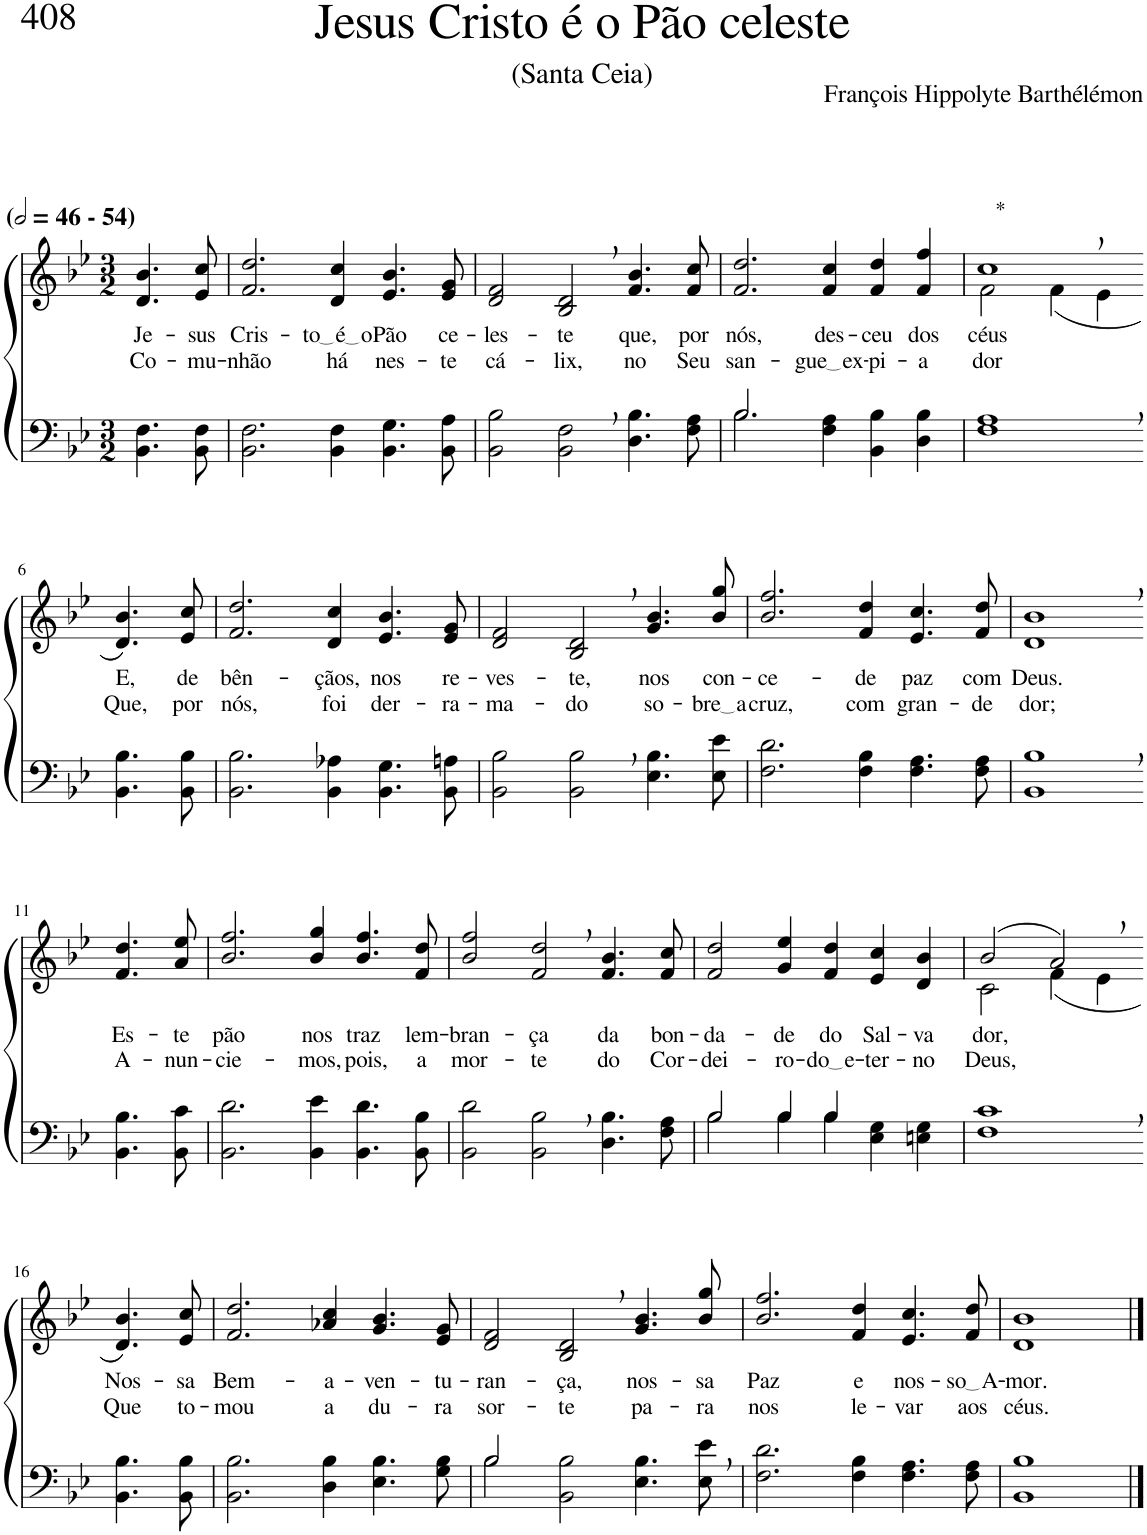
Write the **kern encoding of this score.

**kern	**kern	**text	**text
*part2	*part1	*part1	*part1
*staff2	*staff1	*staff1	*staff1
*I"Parte III e IV	*I"Parte I e II	*	*
*clefF4	*clefG2	*	*
*Trd1c2	*Trd1c2	*	*
*k[b-e-]	*k[b-e-]	*	*
*M3/2	*M3/2	*	*
*MM92	*MM92	*	*
=1	=1	=1	=1
!	!LO:TX:a:B:t=(	!	!
!	!LO:TX:a:B:t=- 54)	!	!
!	!	!LO:LY:b	!LO:LY:b
4.BB-\ 4.F\	4.d/ 4.b-/	Je-	Co-
!	!	!LO:LY:b	!LO:LY:b
8BB-\ 8F\	8e-/ 8cc/	-sus	-mu-
=2	=2	=2	=2
!	!	!LO:LY:b	!LO:LY:b
2.BB-\ 2.F\	2.f/ 2.dd/	Cris-	-nhão
!	!	!LO:LY:b	!LO:LY:b
4BB-\ 4F\	4d/ 4cc/	to é o	há
!	!	!LO:LY:b	!LO:LY:b
4.BB-\ 4.G\	4.e-/ 4.b-/	Pão	nes-
!	!	!LO:LY:b	!LO:LY:b
8BB-\ 8A\	8e-/ 8g/	ce-	-te
=3	=3	=3	=3
!	!	!LO:LY:b	!LO:LY:b
2BB-\ 2B-\	2d/ 2f/	-les-	cá-
!	!	!LO:LY:b	!LO:LY:b
2BB-\, 2F\,	2B-/, 2d/,	-te	-lix,
!	!	!LO:LY:b	!LO:LY:b
4.D\ 4.B-\	4.f/ 4.b-/	que,	no
!	!	!LO:LY:b	!LO:LY:b
8F\ 8A\	8f/ 8cc/	por	Seu
=4	=4	=4	=4
*^	*	*	*
!	!	!	!LO:LY:b	!LO:LY:b
2.B-/	2.B-\	2.f/ 2.dd/	nós,	san-
!	!	!	!LO:LY:b	!LO:LY:b
2.ryy	4F\ 4A\	4f/ 4cc/	des-	gue ex
!	!	!	!LO:LY:b	!LO:LY:b
.	4BB-\ 4B-\	4f/ 4dd/	-ceu	-pi-
!	!	!	!LO:LY:b	!LO:LY:b
.	4D\ 4B-\	4f/ 4ff/	dos	-a-
=5	=5	=5	=5	=5
*	*	*^	*	*
!	!	!LO:TX:a:t=*	!	!	!
!	!	!	!	!LO:LY:b	!LO:LY:b
*v	*v	*	*	*	*
1F, 1A,	1cc,	2f\	céus	-dor
.	.	(4f\	.	.
.	.	4e-\	.	.
!!LO:LB:g=z
=6-	=6-	=6-	=6-	=6-
!	!	!	!LO:LY:b	!LO:LY:b
*	*v	*v	*	*
4.BB-\ 4.B-\	4.d/ 4.b-/)	E,	Que,
!	!	!LO:LY:b	!LO:LY:b
8BB-\ 8B-\	8e-/ 8cc/	de	por
=7	=7	=7	=7
!	!	!LO:LY:b	!LO:LY:b
2.BB-\ 2.B-\	2.f/ 2.dd/	bên-	nós,
!	!	!LO:LY:b	!LO:LY:b
4BB-\ 4A-X\	4d/ 4cc/	-çãos,	foi
!	!	!LO:LY:b	!LO:LY:b
4.BB-\ 4.G\	4.e-/ 4.b-/	nos	der-
!	!	!LO:LY:b	!LO:LY:b
8BB-\ 8An\	8e-/ 8g/	re-	-ra-
=8	=8	=8	=8
!	!	!LO:LY:b	!LO:LY:b
2BB-\ 2B-\	2d/ 2f/	-ves-	-ma-
!	!	!LO:LY:b	!LO:LY:b
2BB-\, 2B-\,	2B-/, 2d/,	-te,	-do
!	!	!LO:LY:b	!LO:LY:b
4.E-\ 4.B-\	4.g/ 4.b-/	nos	so-
!	!	!LO:LY:b	!LO:LY:b
8E-\ 8e-\	8b-/ 8gg/	con-	bre a
=9	=9	=9	=9
!	!	!LO:LY:b	!LO:LY:b
2.F\ 2.d\	2.b-/ 2.ff/	-ce-	cruz,
!	!	!LO:LY:b	!LO:LY:b
4F\ 4B-\	4f/ 4dd/	-de	com
!	!	!LO:LY:b	!LO:LY:b
4.F\ 4.A\	4.e-/ 4.cc/	paz	gran-
!	!	!LO:LY:b	!LO:LY:b
8F\ 8A\	8f/ 8dd/	com	-de
=10	=10	=10	=10
!	!	!LO:LY:b	!LO:LY:b
1BB-, 1B-,	1d, 1b-,	Deus.	dor;
!!LO:LB:g=z
=11-	=11-	=11-	=11-
!	!	!LO:LY:b	!LO:LY:b
4.BB-\ 4.B-\	4.f/ 4.dd/	Es-	A-
!	!	!LO:LY:b	!LO:LY:b
8BB-\ 8c\	8a/ 8ee-/	-te	-nun-
=12	=12	=12	=12
!	!	!LO:LY:b	!LO:LY:b
2.BB-\ 2.d\	2.b-/ 2.ff/	pão	-cie-
!	!	!LO:LY:b	!LO:LY:b
4BB-\ 4e-\	4b-/ 4gg/	nos	-mos,
!	!	!LO:LY:b	!LO:LY:b
4.BB-\ 4.d\	4.b-/ 4.ff/	traz	pois,
!	!	!LO:LY:b	!LO:LY:b
8BB-\ 8B-\	8f/ 8dd/	lem-	a
=13	=13	=13	=13
!	!	!LO:LY:b	!LO:LY:b
2BB-\ 2d\	2b-/ 2ff/	-bran-	mor-
!	!	!LO:LY:b	!LO:LY:b
2BB-\, 2B-\,	2f/, 2dd/,	-ça	-te
!	!	!LO:LY:b	!LO:LY:b
4.D\ 4.B-\	4.f/ 4.b-/	da	do
!	!	!LO:LY:b	!LO:LY:b
8F\ 8A\	8f/ 8cc/	bon-	Cor-
=14	=14	=14	=14
*^	*	*	*
!	!	!	!LO:LY:b	!LO:LY:b
2B-/	2B-\	2f/ 2dd/	-da-	-dei-
!	!	!	!LO:LY:b	!LO:LY:b
4B-/	4B-\	4g/ 4ee-/	-de	-ro-
!	!	!	!LO:LY:b	!LO:LY:b
4B-/	4B-\	4f/ 4dd/	do	do e
!	!	!	!LO:LY:b	!LO:LY:b
2ryy	4E-\ 4G\	4e-/ 4cc/	Sal-	-ter-
!	!	!	!LO:LY:b	!LO:LY:b
.	4En\ 4G\	4d/ 4b-/	-va-	-no
=15	=15	=15	=15	=15
*	*	*^	*	*
!	!	!	!	!LO:LY:b	!LO:LY:b
*v	*v	*	*	*	*
1F, 1c,	(2b-/	2c\	-dor,	Deus,
.	2a,/)	(4f\	.	.
.	.	4e-\	.	.
!!LO:LB:g=z
=16-	=16-	=16-	=16-	=16-
!	!	!	!LO:LY:b	!LO:LY:b
*	*v	*v	*	*
4.BB-\ 4.B-\	4.d/ 4.b-/)	Nos-	Que
!	!	!LO:LY:b	!LO:LY:b
8BB-\ 8B-\	8e-/ 8cc/	-sa	to-
=17	=17	=17	=17
!	!	!LO:LY:b	!LO:LY:b
2.BB-\ 2.B-\	2.f/ 2.dd/	Bem-	-mou
!	!	!LO:LY:b	!LO:LY:b
4D\ 4B-\	4a-X/ 4cc/	-a-	a
!	!	!LO:LY:b	!LO:LY:b
4.E-\ 4.B-\	4.g/ 4.b-/	-ven-	du-
!	!	!LO:LY:b	!LO:LY:b
8G\ 8B-\	8e-/ 8g/	-tu-	-ra
=18	=18	=18	=18
*^	*	*	*
!	!	!	!LO:LY:b	!LO:LY:b
2B-/	2B-\	2d/ 2f/	-ran-	sor-
!	!	!	!LO:LY:b	!LO:LY:b
1ryy	2BB-\ 2B-\	2B-/, 2d/,	-ça,	-te
!	!	!	!LO:LY:b	!LO:LY:b
.	4.E-\ 4.B-\	4.g/ 4.b-/	nos-	pa-
!	!	!	!LO:LY:b	!LO:LY:b
.	8E-\ 8e-\	8b-/ 8gg/	-sa	-ra
=19	=19	=19	=19	=19
!	!	!	!LO:LY:b	!LO:LY:b
*v	*v	*	*	*
2.F\ 2.d\	2.b-/ 2.ff/	Paz	nos
!	!	!LO:LY:b	!LO:LY:b
4F\ 4B-\	4f/ 4dd/	e	le-
!	!	!LO:LY:b	!LO:LY:b
4.F\ 4.A\	4.e-/ 4.cc/	nos-	-var
!	!	!LO:LY:b	!LO:LY:b
8F\ 8A\	8f/ 8dd/	so A	aos
=20	=20	=20	=20
!	!	!LO:LY:b	!LO:LY:b
1BB- 1B-	1d 1b-	-mor.	céus.
==	==	==	==
*-	*-	*-	*-
